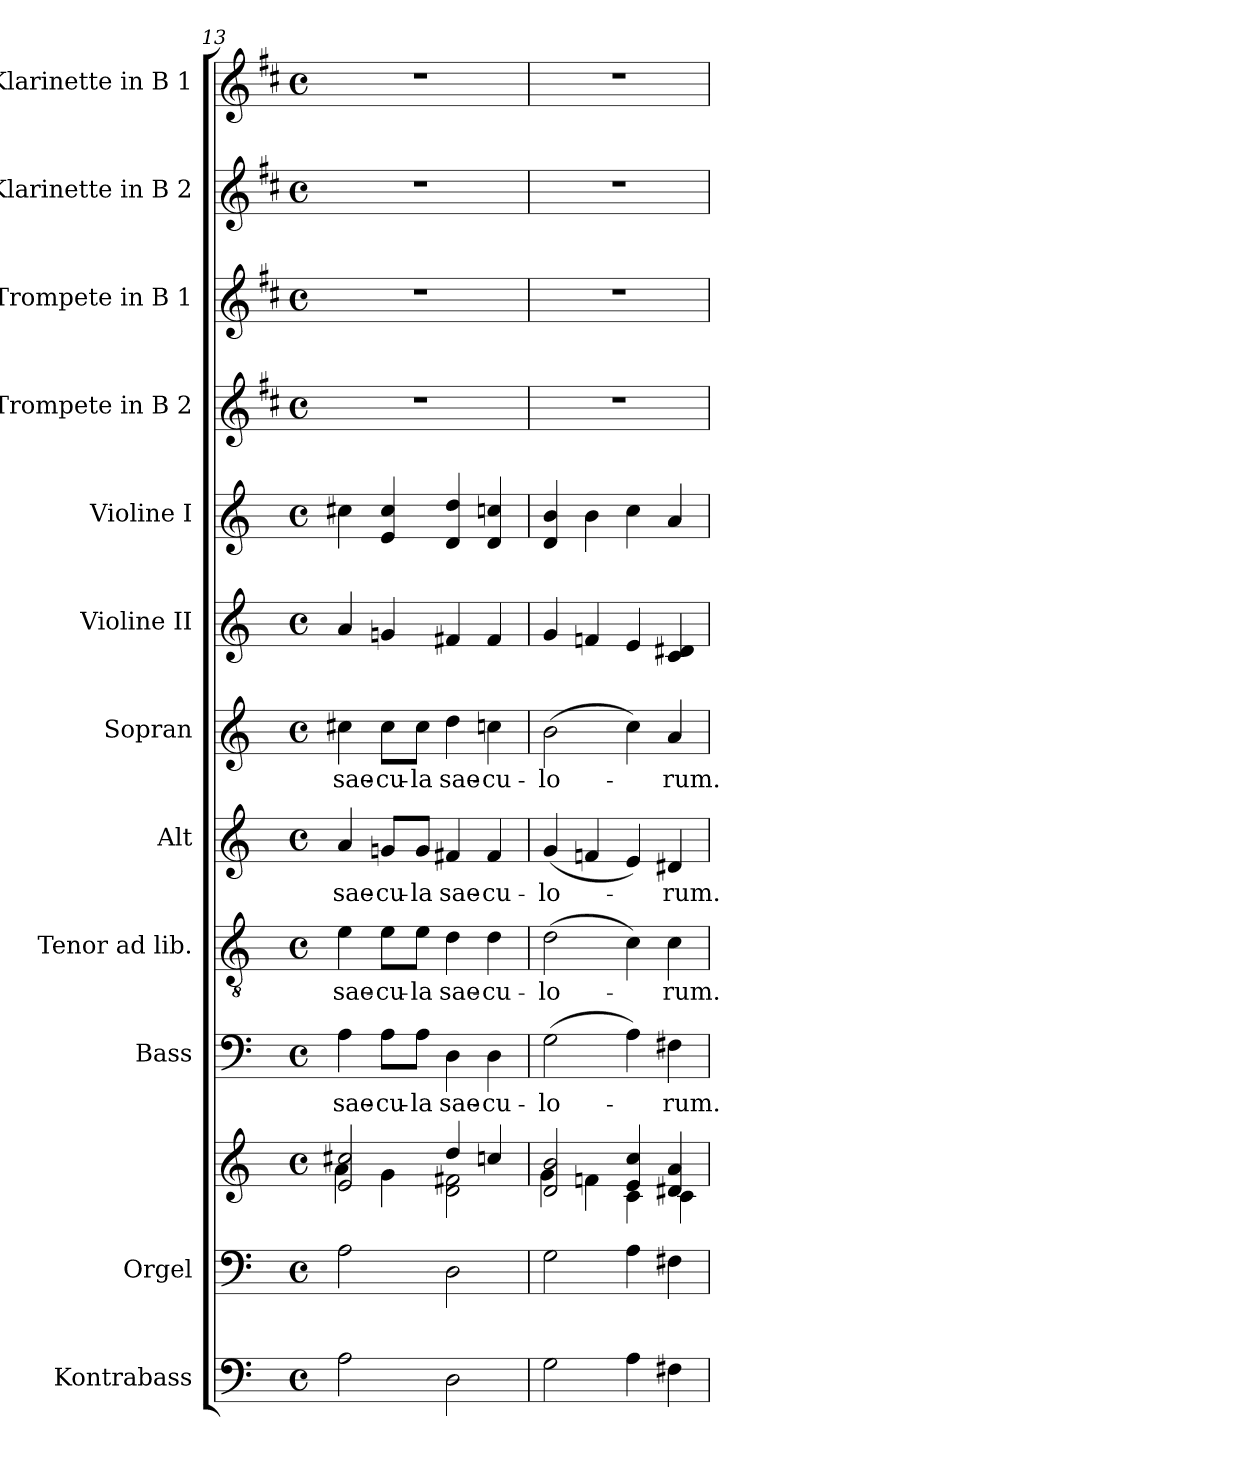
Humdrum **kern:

**kern	**kern	**kern	**kern	**text	**kern	**text	**kern	**text	**kern	**text	**kern	**kern	**kern	**kern	**kern	**kern
*part12	*part11	*part11	*part10	*part10	*part9	*part9	*part8	*part8	*part7	*part7	*part6	*part5	*part4	*part3	*part2	*part1
*staff13	*staff12	*staff11	*staff10	*staff10	*staff9	*staff9	*staff8	*staff8	*staff7	*staff7	*staff6	*staff5	*staff4	*staff3	*staff2	*staff1
*I"Kontrabass	*I"Orgel	*	*I"Bass	*	*I"Tenor ad lib.	*	*I"Alt	*	*I"Sopran	*	*I"Violine II	*I"Violine I	*I"Trompete in B 2	*I"Trompete in B 1	*I"Klarinette in B 2	*I"Klarinette in B 1
*I'Kb.	*I'Org.	*	*I'B	*	*I'T	*	*I'A	*	*I'S	*	*I'Vl. II	*I'Vl. I	*	*	*	*
*clefF4	*clefF4	*clefG2	*clefF4	*	*clefGv2	*	*clefG2	*	*clefG2	*	*clefG2	*clefG2	*clefG2	*clefG2	*clefG2	*clefG2
*ITrd7c12	*	*	*	*	*	*	*	*	*	*	*	*	*ITrd1c2	*ITrd1c2	*ITrd1c2	*ITrd1c2
*k[]	*k[]	*k[]	*k[]	*	*k[]	*	*k[]	*	*k[]	*	*k[]	*k[]	*k[]	*k[]	*k[]	*k[]
*C:	*C:	*C:	*C:	*	*C:	*	*C:	*	*C:	*	*C:	*C:	*C:	*C:	*C:	*C:
*M4/4	*M4/4	*M4/4	*M4/4	*	*M4/4	*	*M4/4	*	*M4/4	*	*M4/4	*M4/4	*M4/4	*M4/4	*M4/4	*M4/4
*met(c)	*met(c)	*met(c)	*met(c)	*	*met(c)	*	*met(c)	*	*met(c)	*	*met(c)	*met(c)	*met(c)	*met(c)	*met(c)	*met(c)
=13	=13	=13	=13	=13	=13	=13	=13	=13	=13	=13	=13	=13	=13	=13	=13	=13
*	*	*^	*	*	*	*	*	*	*	*	*	*	*	*	*	*
!	!	!	!	!	!LO:LY:b	!	!LO:LY:b	!	!LO:LY:b	!	!LO:LY:b	!	!	!	!	!	!
2AA\	2A\	2e/ 2cc#X/	4a\	4A\	sae-	4e\	sae-	4a/	sae-	4cc#X\	sae-	4a/	4cc#X\	1r	1r	1r	1r
!	!	!	!	!	!LO:LY:b	!	!LO:LY:b	!	!LO:LY:b	!	!LO:LY:b	!	!	!	!	!	!
.	.	.	4g\	8A\L	-cu-	8e\L	-cu-	8gn/L	-cu-	8cc#\L	-cu-	4gn/	4e/ 4cc#/	.	.	.	.
!	!	!	!	!	!LO:LY:b	!	!LO:LY:b	!	!LO:LY:b	!	!LO:LY:b	!	!	!	!	!	!
.	.	.	.	8A\J	-la	8e\J	-la	8g/J	-la	8cc#\J	-la	.	.	.	.	.	.
!	!	!	!	!	!LO:LY:b	!	!LO:LY:b	!	!LO:LY:b	!	!LO:LY:b	!	!	!	!	!	!
2DD\	2D\	4dd/	2d\ 2f#X\	4D\	sae-	4d\	sae-	4f#X/	sae-	4dd\	sae-	4f#X/	4d/ 4dd/	.	.	.	.
!	!	!	!	!	!LO:LY:b	!	!LO:LY:b	!	!LO:LY:b	!	!LO:LY:b	!	!	!	!	!	!
.	.	4ccn/	.	4D\	-cu-	4d\	-cu-	4f#/	-cu-	4ccn\	-cu-	4f#/	4d/ 4ccn/	.	.	.	.
=14	=14	=14	=14	=14	=14	=14	=14	=14	=14	=14	=14	=14	=14	=14	=14	=14	=14
!	!	!	!	!	!LO:LY:b	!	!LO:LY:b	!	!LO:LY:b	!	!LO:LY:b	!	!	!	!	!	!
2GG\	2G\	2d/ 2b/	4g\	(>2G\	-lo-	(>2d\	-lo-	(<4g/	-lo-	(>2b\	-lo-	4g/	4d/ 4b/	1r	1r	1r	1r
.	.	.	4fn\	.	.	.	.	4fn/	.	.	.	4fn/	4b\	.	.	.	.
4AA\	4A\	4e/ 4cc/	4c\	4A\)	.	4c\)	.	4e/)	.	4cc\)	.	4e/	4cc\	.	.	.	.
!	!	!	!	!	!LO:LY:b	!	!LO:LY:b	!	!LO:LY:b	!	!LO:LY:b	!	!	!	!	!	!
4FF#X\	4F#X\	4d#X/ 4a/	4c\	4F#X\	-rum.	4c\	-rum.	4d#X/	-rum.	4a/	-rum.	4c/ 4d#X/	4a/	.	.	.	.
*	*	*v	*v	*	*	*	*	*	*	*	*	*	*	*	*	*	*
=	=	=	=	=	=	=	=	=	=	=	=	=	=	=	=	=
*-	*-	*-	*-	*-	*-	*-	*-	*-	*-	*-	*-	*-	*-	*-	*-	*-
